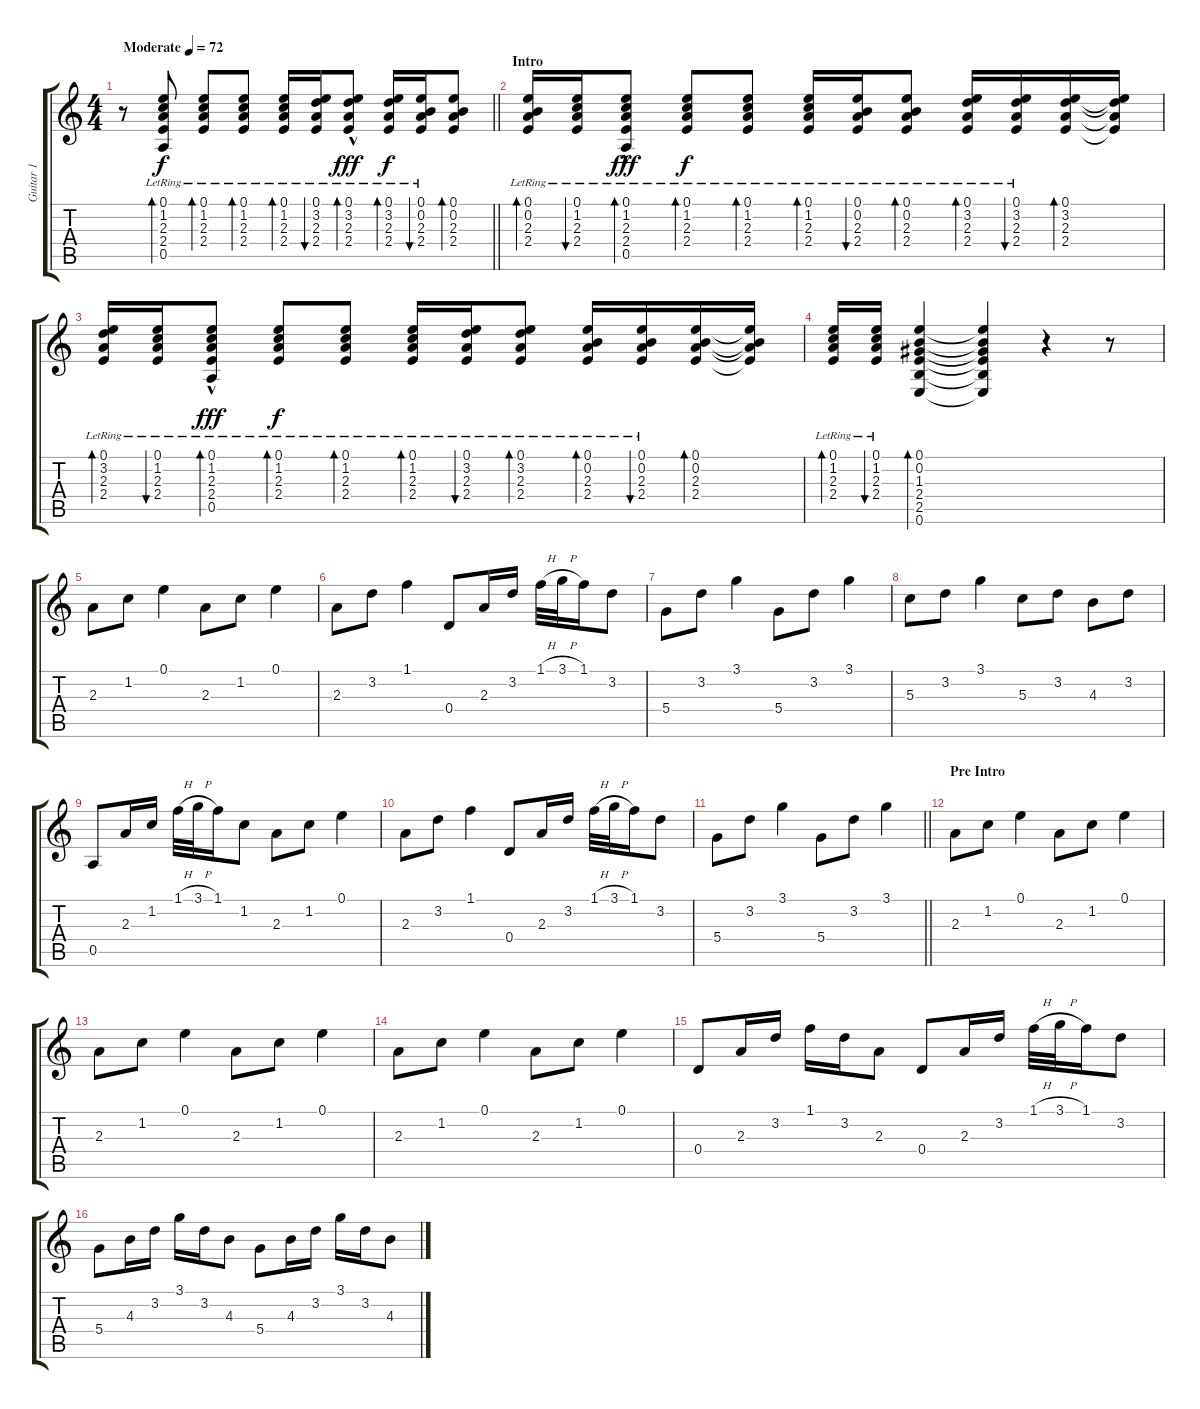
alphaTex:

\track ("Guitar 1" "Guitar 1") {instrument electricguitarclean}
\staff {score tabs}
\tuning (E4 B3 G3 D3 A2 E2) {hide}
\ts (4 4)
\tempo (72 "Moderate")
\clef g2
\barLineRight lightlight
\ks c
r.8{dy f volume 7 instrument electricguitarclean} (0.1 1.2 2.3 2.4{lr} 0.5).8{bd 240} (0.1 1.2 2.3 2.4{lr}).8{bd 60} (0.1 1.2 2.3 2.4{lr}).8{bd 60} (0.1 1.2 2.3 2.4{lr}).16{bd 60} (0.1 3.2 2.3 2.4{lr}).16{bu 60} (0.1 3.2 2.3 2.4{hac lr}).8{bd 60 dy fff} (0.1 3.2 2.3 2.4{lr}).16{bd 60 dy f} (0.1 0.2 2.3 2.4{lr}).16{bu 60} (0.1 0.2 2.3 2.4).8{bd 60} |
\section ("" "Intro")
(0.1 0.2 2.3 2.4{lr}).16{bd 60} (0.1 1.2 2.3 2.4{lr}).16{bu 60} (0.1 1.2{hac} 2.3 2.4{lr} 0.5).8{bd 120 dy fff} (0.1 1.2 2.3 2.4{lr}).8{bd 60 dy f} (0.1 1.2 2.3 2.4{lr}).8{bd 60} (0.1 1.2 2.3 2.4{lr}).16{bd 60} (0.1 0.2 2.3 2.4{lr}).16{bu 60} (0.1 0.2 2.3 2.4{lr}).8{bd 60} (0.1 3.2 2.3 2.4{lr}).16{bd 60} (0.1 3.2 2.3 2.4{lr}).16{bu 60} (0.1 3.2 2.3 2.4).16{bd 60} (0.1{t} 3.2{t} 2.3{t} 2.4{t}).16 |
(0.1 3.2 2.3 2.4{lr}).16{bd 60} (0.1 1.2 2.3 2.4{lr}).16{bu 60} (0.1 1.2{hac} 2.3 2.4{lr} 0.5).8{bd 120 dy fff} (0.1 1.2 2.3 2.4{lr}).8{bd 60 dy f} (0.1 1.2 2.3 2.4{lr}).8{bd 60} (0.1 1.2 2.3 2.4{lr}).16{bd 60} (0.1 3.2 2.3 2.4{lr}).16{bu 60} (0.1 3.2 2.3 2.4{lr}).8{bd 60} (0.1 0.2 2.3 2.4{lr}).16{bd 60} (0.1 0.2 2.3 2.4{lr}).16{bu 60} (0.1 0.2 2.3 2.4).16{bd 60} (0.1{t} 0.2{t} 2.3{t} 2.4{t}).16 |
(0.1 1.2 2.3 2.4{lr}).16{bd 60} (0.1 1.2 2.3 2.4{lr}).16{bu 60} (0.1 0.2 1.3 2.4 2.5 0.6).4{bd 240} (0.1{t} 0.2{t} 1.3{t} 2.4{t} 2.5{t} 0.6{t}).4 r.4 r.8 |
2.3.8 1.2.8 0.1.4 2.3.8 1.2.8 0.1.4 |
2.3.8 3.2.8 1.1.4 0.4.8 2.3.16 3.2.16 1.1{h}.32 3.1{h}.32 1.1.16 3.2.8 |
5.4.8 3.2.8 3.1.4 5.4.8 3.2.8 3.1.4 |
5.3.8 3.2.8 3.1.4 5.3.8 3.2.8 4.3.8 3.2.8 |
0.5.8 2.3.16 1.2.16 1.1{h}.32 3.1{h}.32 1.1.16 1.2.8 2.3.8 1.2.8 0.1.4 |
2.3.8 3.2.8 1.1.4 0.4.8 2.3.16 3.2.16 1.1{h}.32 3.1{h}.32 1.1.16 3.2.8 |
\barLineRight lightlight
5.4.8 3.2.8 3.1.4 5.4.8 3.2.8 3.1.4 |
\section ("" "Pre Intro")
2.3.8 1.2.8 0.1.4 2.3.8 1.2.8 0.1.4 |
2.3.8 1.2.8 0.1.4 2.3.8 1.2.8 0.1.4 |
2.3.8 1.2.8 0.1.4 2.3.8 1.2.8 0.1.4 |
0.4.8 2.3.16 3.2.16 1.1.16 3.2.16 2.3.8 0.4.8 2.3.16 3.2.16 1.1{h}.32 3.1{h}.32 1.1.16 3.2.8 |
5.4.8 4.3.16 3.2.16 3.1.16 3.2.16 4.3.8 5.4.8 4.3.16 3.2.16 3.1.16 3.2.16 4.3.8
